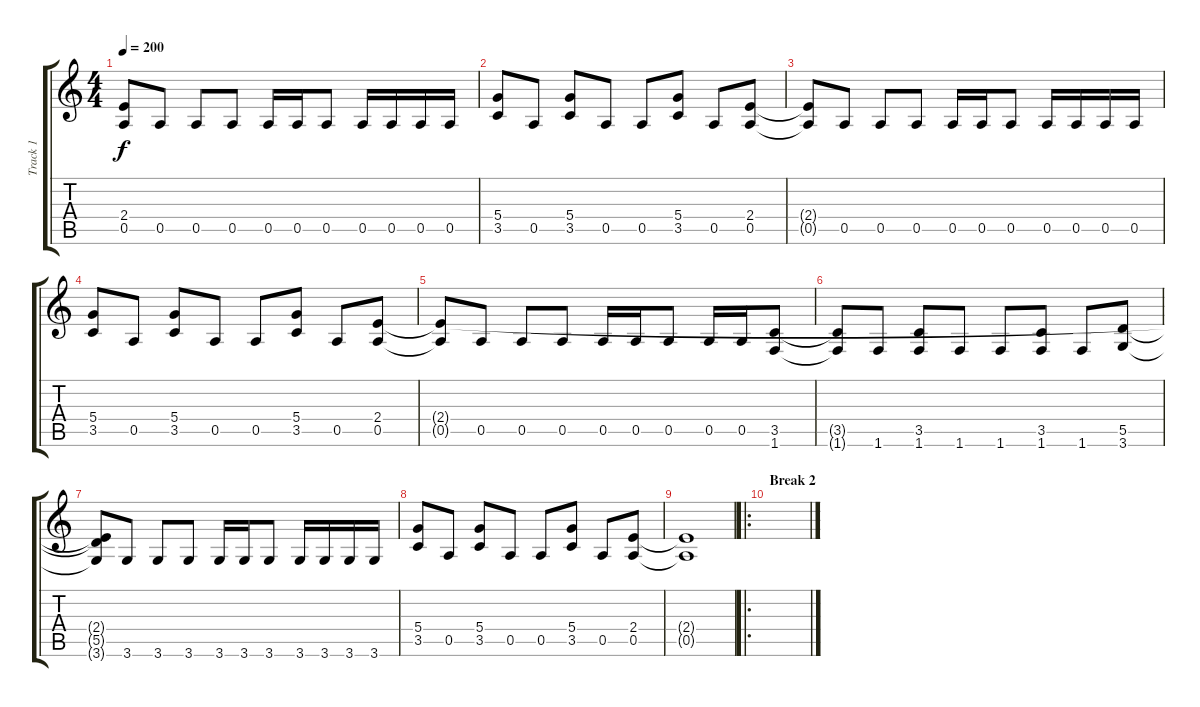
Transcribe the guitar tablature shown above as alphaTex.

\track ("Track 1" "Track 1") {instrument overdrivenguitar}
\staff {score tabs}
\tuning (E4 B3 G3 D3 A2 E2) {hide}
\ts (4 4)
\tempo 200
\clef g2
\ks c
(2.4{t} 0.5{t}).8{dy f} 0.5.8 0.5.8 0.5.8 0.5.16 0.5.16 0.5.8 0.5.16 0.5.16 0.5.16 0.5.16 |
(5.4 3.5).8 0.5.8 (5.4 3.5).8 0.5.8 0.5.8 (5.4 3.5).8 0.5.8 (2.4 0.5).8 |
(2.4{t} 0.5{t}).8 0.5.8 0.5.8 0.5.8 0.5.16 0.5.16 0.5.8 0.5.16 0.5.16 0.5.16 0.5.16 |
(5.4 3.5).8 0.5.8 (5.4 3.5).8 0.5.8 0.5.8 (5.4 3.5).8 0.5.8 (2.4 0.5).8 |
(2.4{t} 0.5{t}).8 0.5.8 0.5.8 0.5.8 0.5.16 0.5.16 0.5.8 0.5.16 0.5.16 (3.5 1.6).8 |
(3.5{t} 1.6{t}).8 1.6.8 (3.5 1.6).8 1.6.8 1.6.8 (3.5 1.6).8 1.6.8 (5.5 3.6).8 |
(2.4{t} 5.5{t} 3.6{t}).8 3.6.8 3.6.8 3.6.8 3.6.16 3.6.16 3.6.8 3.6.16 3.6.16 3.6.16 3.6.16 |
(5.4 3.5).8 0.5.8 (5.4 3.5).8 0.5.8 0.5.8 (5.4 3.5).8 0.5.8 (2.4 0.5).8 |
(2.4{t} 0.5{t}).1 |
\ro
\section ("" "Break 2")
